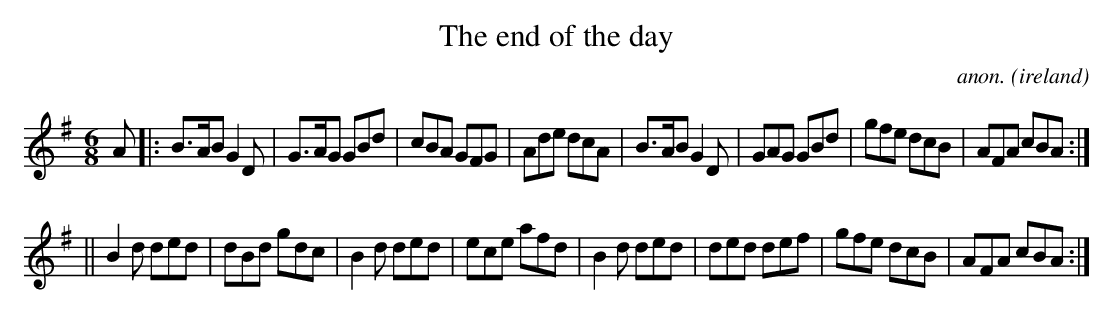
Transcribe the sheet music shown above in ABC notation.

X:1
T:The end of the day
O:ireland
C:anon.
M:6/8
L:1/8
K:Ador
A|:B>AB G2D|G>AG GBd|cBA GFG|Ade dcA|B>AB G2D|GAG GBd|gfe dcB|AFA cBA:|
||B2d ded|dBd gdc|B2d ded|ece afd|B2d ded|ded def|gfe dcB|AFA cBA:|
